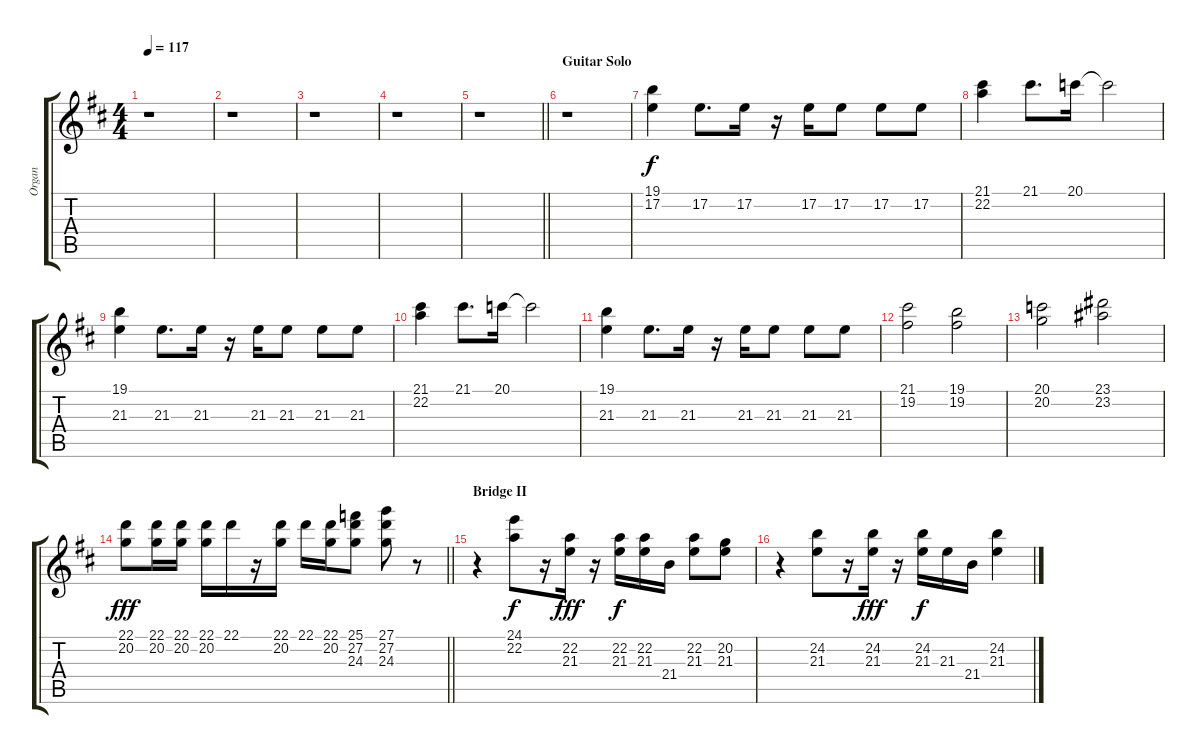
\track ("Organ" "Organ") {instrument rockorgan}
\staff {score tabs}
\tuning (E4 B3 G3 D3 A2 E2) {hide}
\ts (4 4)
\tempo 117
\clef g2
\ks d
r.1{dy f} |
r.1 |
r.1 |
r.1 |
\barLineRight lightlight
r.1 |
\section ("" "Guitar Solo")
r.1 |
(19.1 17.2).4 17.2.8{d} 17.2.16 r.16 17.2.16 17.2.8 17.2.8 17.2.8 |
(21.1 22.2).4 21.1.8{d} 20.1.16 20.1{t}.2 |
(19.1 21.3).4 21.3.8{d} 21.3.16 r.16 21.3.16 21.3.8 21.3.8 21.3.8 |
(21.1 22.2).4 21.1.8{d} 20.1.16 20.1{t}.2 |
(19.1 21.3).4 21.3.8{d} 21.3.16 r.16 21.3.16 21.3.8 21.3.8 21.3.8 |
(21.1 19.2).2 (19.1 19.2).2 |
(20.1 20.2).2 (23.1 23.2).2 |
\barLineRight lightlight
(22.1 20.2).8{dy fff} (22.1 20.2).16 (22.1 20.2).16 (22.1 20.2).16 22.1.16 r.16 (22.1 20.2).16 22.1.16 (22.1 20.2).16 (25.1 27.2 24.3).8 (27.1 27.2 24.3).8 r.8 |
\section ("" "Bridge II")
r.4 (24.1 22.2).8{dy f} r.16 (22.2 21.3).16{dy fff} r.16 (22.2 21.3).16{dy f} (22.2 21.3).16 21.4.16 (22.2 21.3).8 (20.2 21.3).8 |
r.4 (24.2 21.3).8 r.16 (24.2 21.3).16{dy fff} r.16 (24.2 21.3).16{dy f} 21.3.16 21.4.16 (24.2 21.3).4
